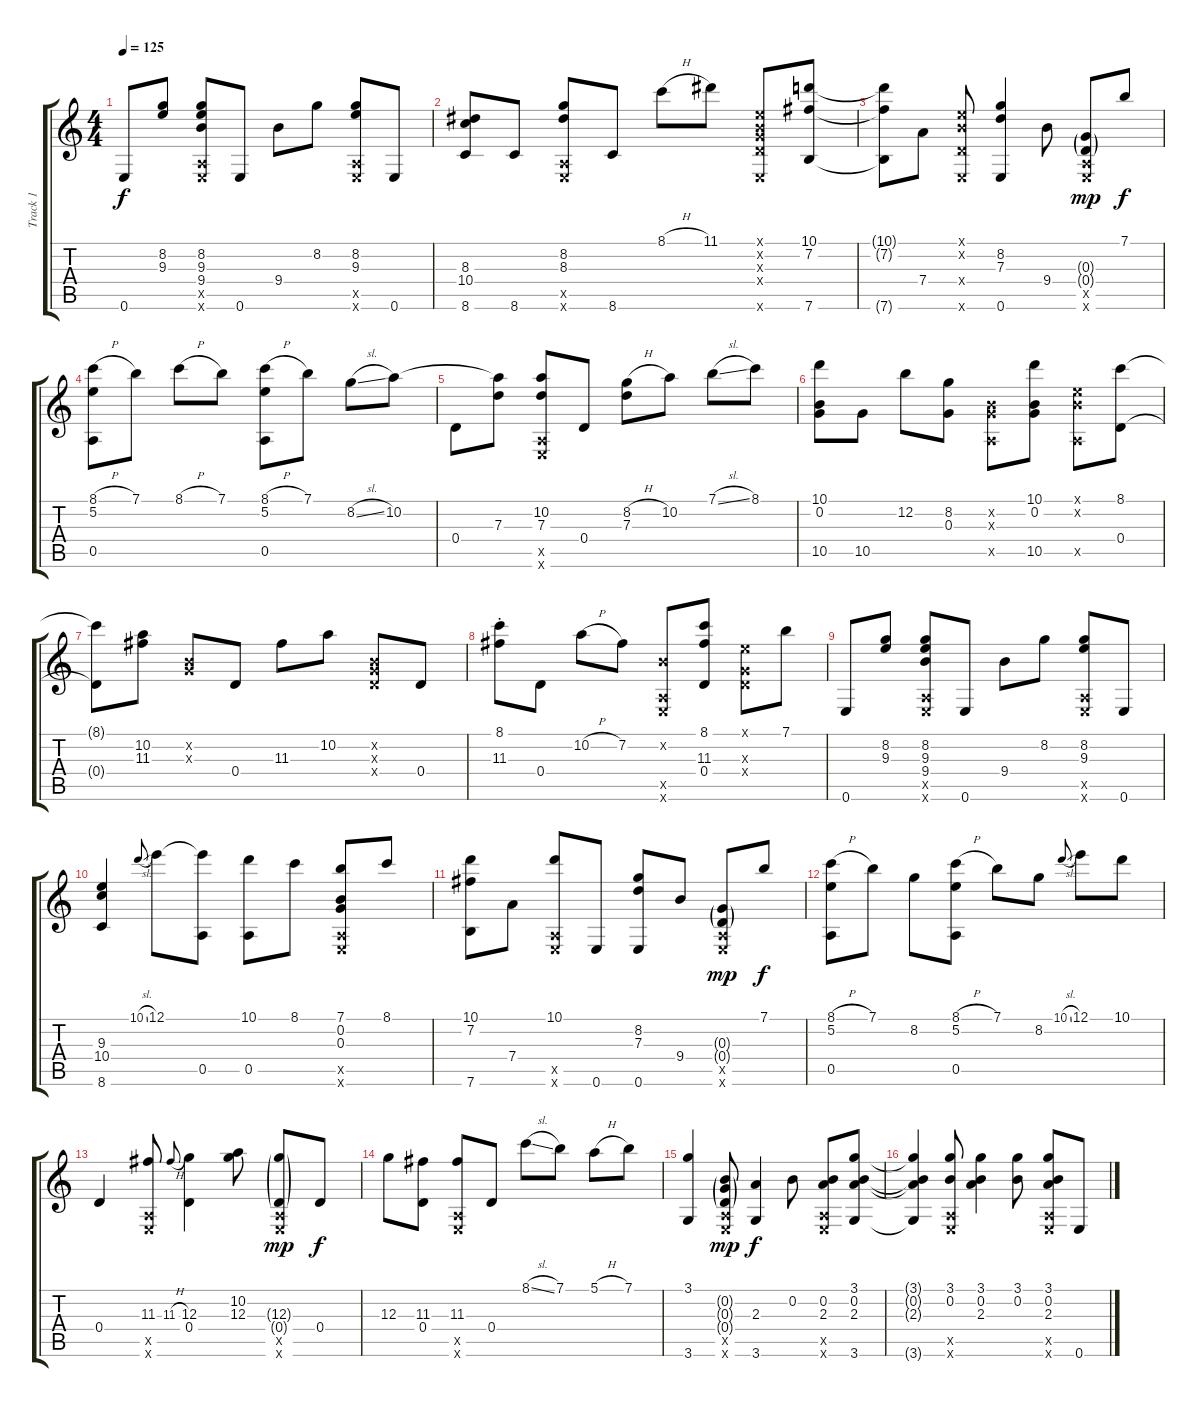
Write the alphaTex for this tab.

\track ("Track 1" "Track 1") {instrument acousticguitarsteel}
\staff {score tabs}
\tuning (E4 B3 G3 D3 A2 E2) {hide}
\ts (4 4)
\tempo 125
\clef g2
\ks c
0.6.8{dy f} (8.2 9.3).8 (8.2 9.3 9.4 0.5{x} 0.6{x}).8 0.6.8 9.4.8 8.2.8 (8.2 9.3 0.5{x} 0.6{x}).8 0.6.8 |
(8.3 10.4 8.6).8 8.6.8 (8.2 8.3 0.5{x} 0.6{x}).8 8.6.8 8.1{h}.8 11.1.8 (0.1{x} 0.2{x} 0.3{x} 0.4{x} 0.6{x}).8 (10.1 7.2 7.6).8 |
(10.1{t} 7.2{t} 7.6{t}).8 7.4.8 (0.1{x} 0.2{x} 0.4{x} 0.6{x}).8 (8.2 7.3 0.6).4 9.4.8 (0.3{g} 0.4{g} 0.5{x} 0.6{x}).8{dy mp} 7.1.8{dy f} |
(8.1{h} 5.2 0.5).8 7.1.8 8.1{h}.8 7.1.8 (8.1{h} 5.2 0.5).8 7.1.8 8.2{sl}.8 10.2.8 |
0.4.8 (10.2{t} 7.3).8 (10.2 7.3 0.5{x} 0.6{x}).8 0.4.8 (8.2{h} 7.3).8 10.2.8 7.1{sl}.8 8.1.8 |
(10.1 0.2 10.5).8 10.5.8 12.2.8 (8.2 0.3).8 (0.2{x} 0.3{x} 0.5{x}).8 (10.1 0.2 10.5).8 (0.1{x} 0.2{x} 0.5{x}).8 (8.1 0.4).8 |
(8.1{t} 0.4{t}).8 (10.2 11.3).8 (0.2{x} 0.3{x}).8 0.4.8 11.3.8 10.2.8 (0.2{x} 0.3{x} 0.4{x}).8 0.4.8 |
(8.1{st} 11.3{st}).8 0.4.8 10.2{h}.8 7.2.8 (0.2{x} 0.5{x} 0.6{x}).8 (8.1 11.3 0.4).8 (0.1{x} 0.3{x} 0.4{x}).8 7.1.8 |
0.6.8 (8.2 9.3).8 (8.2 9.3 9.4 0.5{x} 0.6{x}).8 0.6.8 9.4.8 8.2.8 (8.2 9.3 0.5{x} 0.6{x}).8 0.6.8 |
(9.3 10.4 8.6).4 10.1{sl}.8{gr onbeat} 12.1.8 (12.1{t} 0.5).8 (10.1 0.5).8 8.1.8 (7.1 0.2 0.3 0.5{x} 0.6{x}).8 8.1.8 |
(10.1 7.2 7.6).8 7.4.8 (10.1 0.5{x} 0.6{x}).8 0.6.8 (8.2 7.3 0.6).8 9.4.8 (0.3{g} 0.4{g} 0.5{x} 0.6{x}).8{dy mp} 7.1.8{dy f} |
(8.1{h} 5.2 0.5).8 7.1.8 8.2.8 (8.1{h} 5.2 0.5).8 7.1.8 8.2.8 10.1{sl}.8{gr onbeat} 12.1.8 10.1.8 |
0.4.4 (11.3 0.5{x} 0.6{x}).8 11.3{h}.8{gr onbeat} (12.3 0.4).4 (10.2 12.3).8 (12.3{g} 0.4{g} 0.5{x} 0.6{x}).8{dy mp} 0.4.8{dy f} |
12.3.8 (11.3 0.4).8 (11.3 0.5{x} 0.6{x}).8 0.4.8 8.1{sl}.8 7.1.8 5.1{h}.8 7.1.8 |
(3.1 3.6).4 (0.2{g} 0.3{g} 0.4{g} 0.5{x} 0.6{x}).8{dy mp} (2.3 3.6).4{dy f} 0.2.8 (0.2 2.3 0.5{x} 0.6{x}).8 (3.1 0.2 2.3 3.6).8 |
(3.1{t} 0.2{t} 2.3{t} 3.6{t}).4 (3.1 0.2 0.5{x} 0.6{x}).8 (3.1 0.2 2.3).4 (3.1 0.2).8 (3.1 0.2 2.3 0.5{x} 0.6{x}).8 0.6.8
